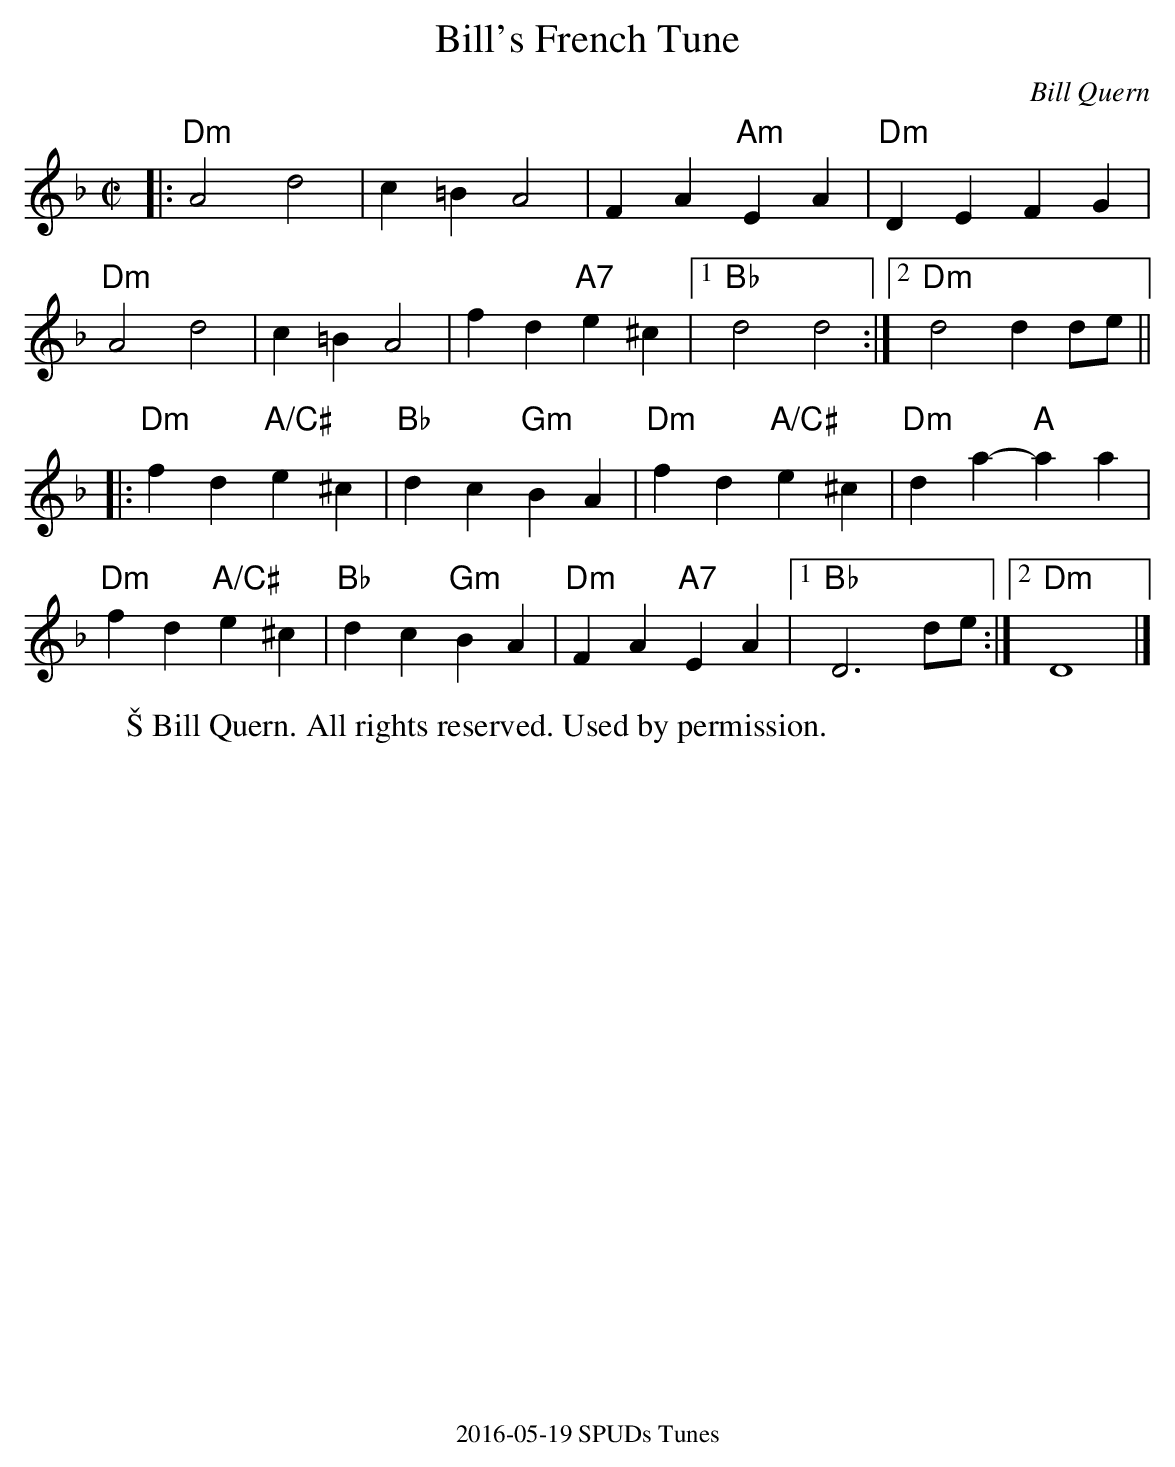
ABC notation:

X:1
T:Bill's French Tune
C:Bill Quern
M:C|
L:1/4
K:Dm
|:"Dm" A2 d2 | c =B A2 | FA "Am"EA| "Dm" DEFG|
"Dm" A2 d2 | c =B A2 | fd "A7"e ^c|1"Bb" d2 d2 :|2"Dm"d2 d d/e/||
|:"Dm" fd "A/C#" e^c| "Bb" dc "Gm" BA | "Dm"fd "A/C#"e^c | "Dm"d a-"A"a a|
"Dm" fd "A/C#" e^c| "Bb" dc "Gm" BA |"Dm"FA "A7"EA |1 "Bb" D3 d/e/:|2"Dm" D4|]
W: Š Bill Quern. All rights reserved. Used by permission.
